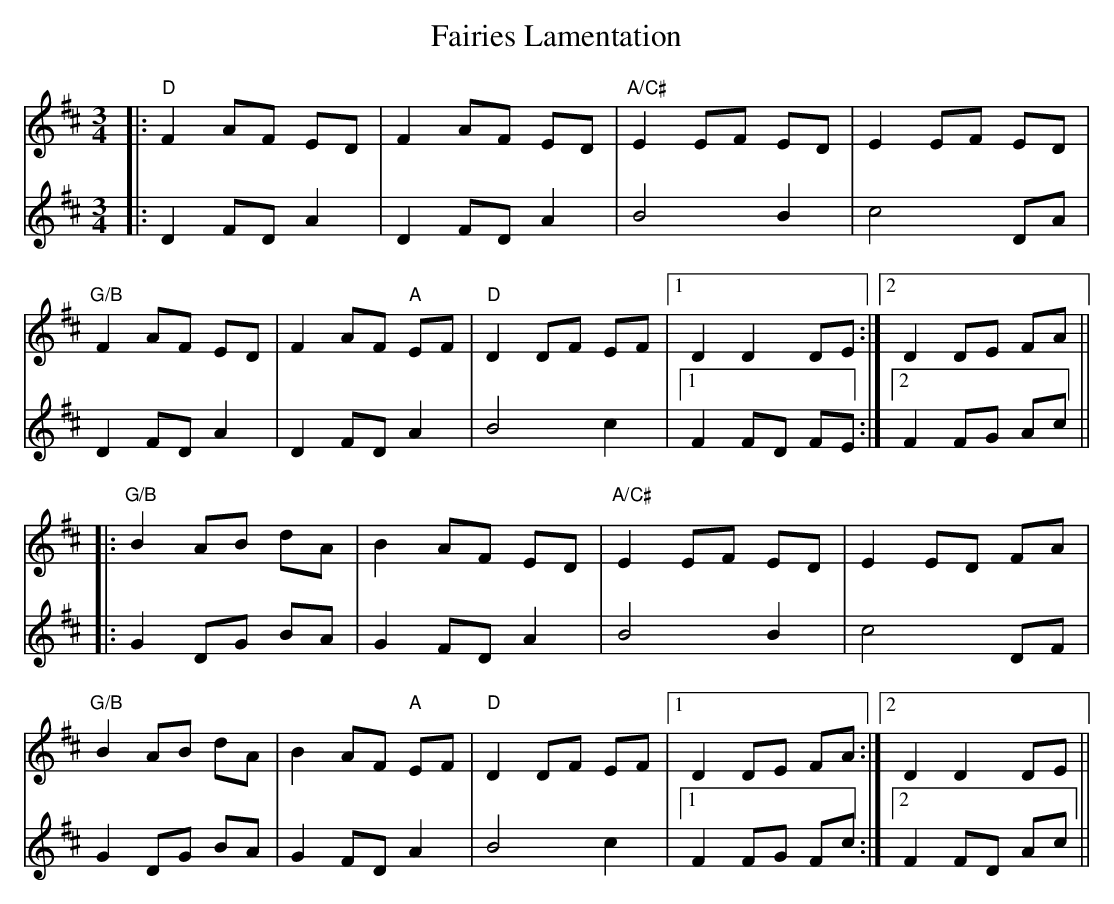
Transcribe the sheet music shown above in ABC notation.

X:1
T: Fairies Lamentation
M: 3/4
L: 1/8
K: Dmaj
V:1
|:"D" F2 AF ED|F2 AF ED|"A/C#" E2 EF ED|E2 EF ED|
V:2
|:D2 FD A2|D2 FD A2|B4 B2|c4 DA|
V:1
"G/B"F2 AF ED|F2 AF "A" EF|"D" D2 DF EF|1 D2 D2 DE:|2 D2 DE FA||
V:2
D2 FD A2|D2 FD A2|B4 c2|1 F2 FD FE:|2 F2 FG Ac||
V:1
|:"G/B" B2 AB dA|B2 AF ED|"A/C#" E2 EF ED|E2 ED FA|
V:2
|:G2 DG BA|G2 FD A2|B4 B2|c4 DF|
V:1
"G/B" B2 AB dA|B2 AF "A" EF|"D" D2 DF EF|1 D2 DE FA:|2 D2 D2 DE||
V:2
G2 DG BA|G2 FD A2|B4 c2|1 F2 FG Fc:|2 F2 FD Ac||
